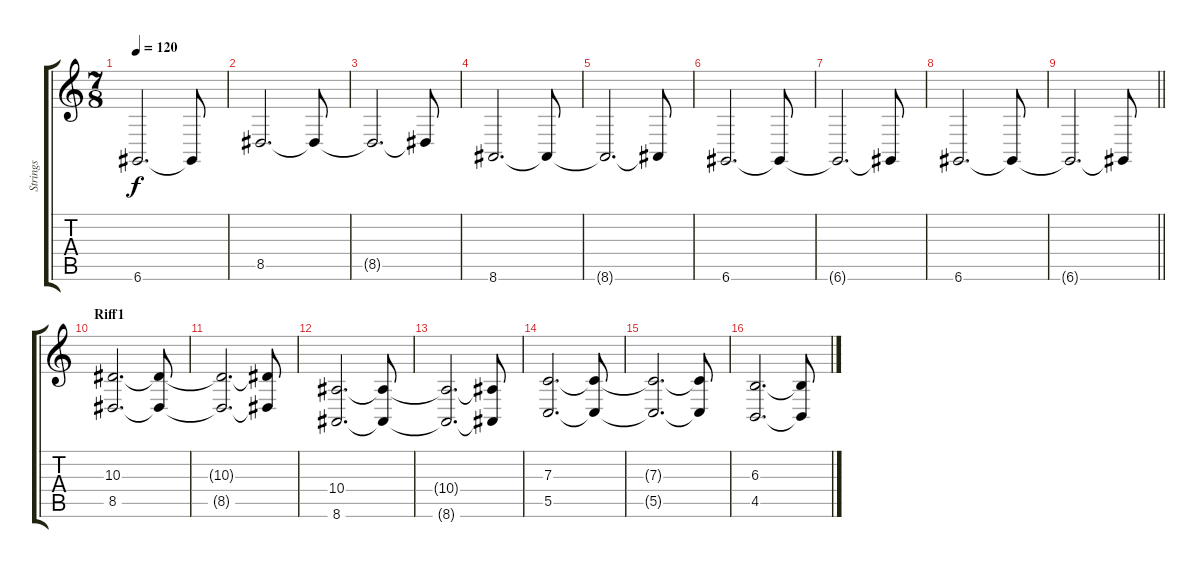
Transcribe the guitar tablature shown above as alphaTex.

\track ("Strings" "Strings") {instrument stringensemble1}
\staff {score tabs}
\tuning (D4 A3 F3 C3 G2 D2) {hide}
\ts (7 8)
\tempo 120
\clef g2
\ks c
6.6{t}.2{d dy f} 6.6{t}.8 |
8.5.2{d} 8.5{t}.8 |
8.5{t}.2{d} 8.5{t}.8 |
8.6.2{d} 8.6{t}.8 |
8.6{t}.2{d} 8.6{t}.8 |
6.6.2{d} 6.6{t}.8 |
6.6{t}.2{d} 6.6{t}.8 |
6.6.2{d} 6.6{t}.8 |
\barLineRight lightlight
6.6{t}.2{d} 6.6{t}.8 |
\section ("" "Riff1")
(10.3 8.5).2{d} (10.3{t} 8.5{t}).8 |
(10.3{t} 8.5{t}).2{d} (10.3{t} 8.5{t}).8 |
(10.4 8.6).2{d} (10.4{t} 8.6{t}).8 |
(10.4{t} 8.6{t}).2{d} (10.4{t} 8.6{t}).8 |
(7.3 5.5).2{d} (7.3{t} 5.5{t}).8 |
(7.3{t} 5.5{t}).2{d} (7.3{t} 5.5{t}).8 |
(6.3 4.5).2{d} (6.3{t} 4.5{t}).8
